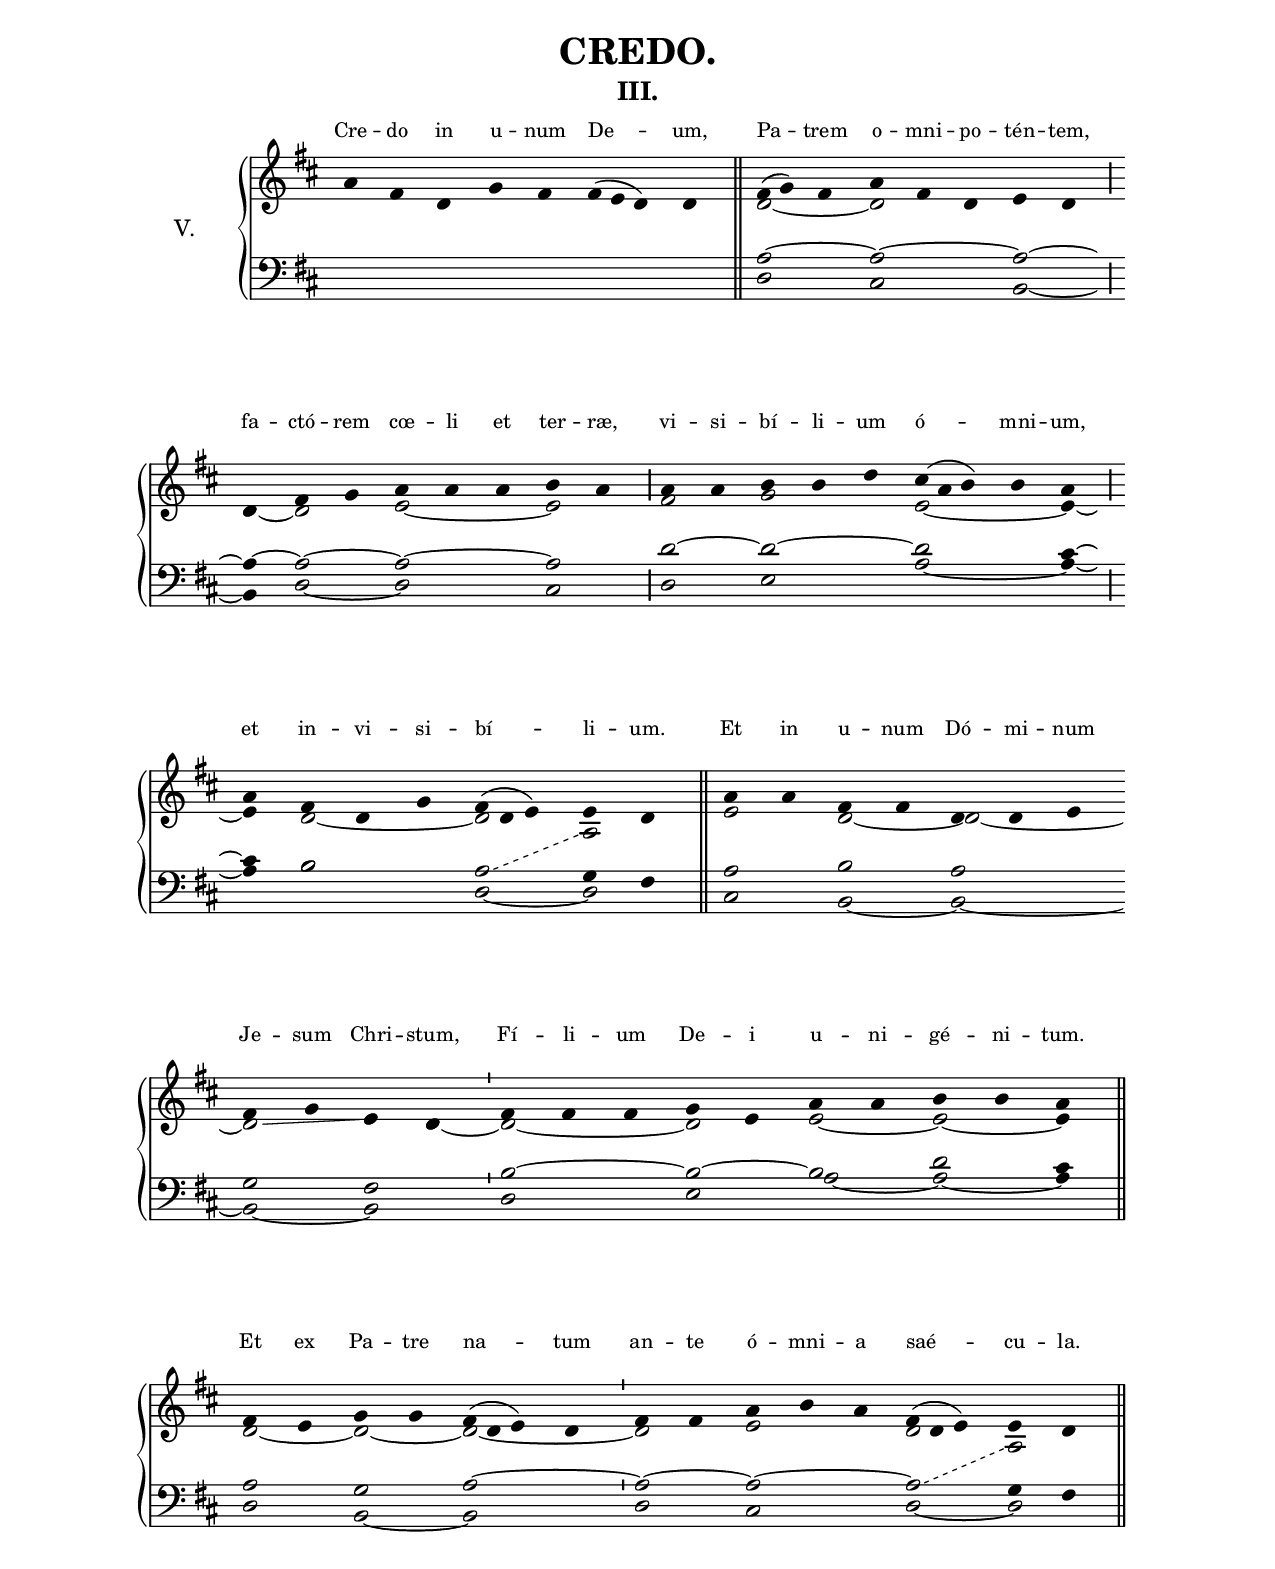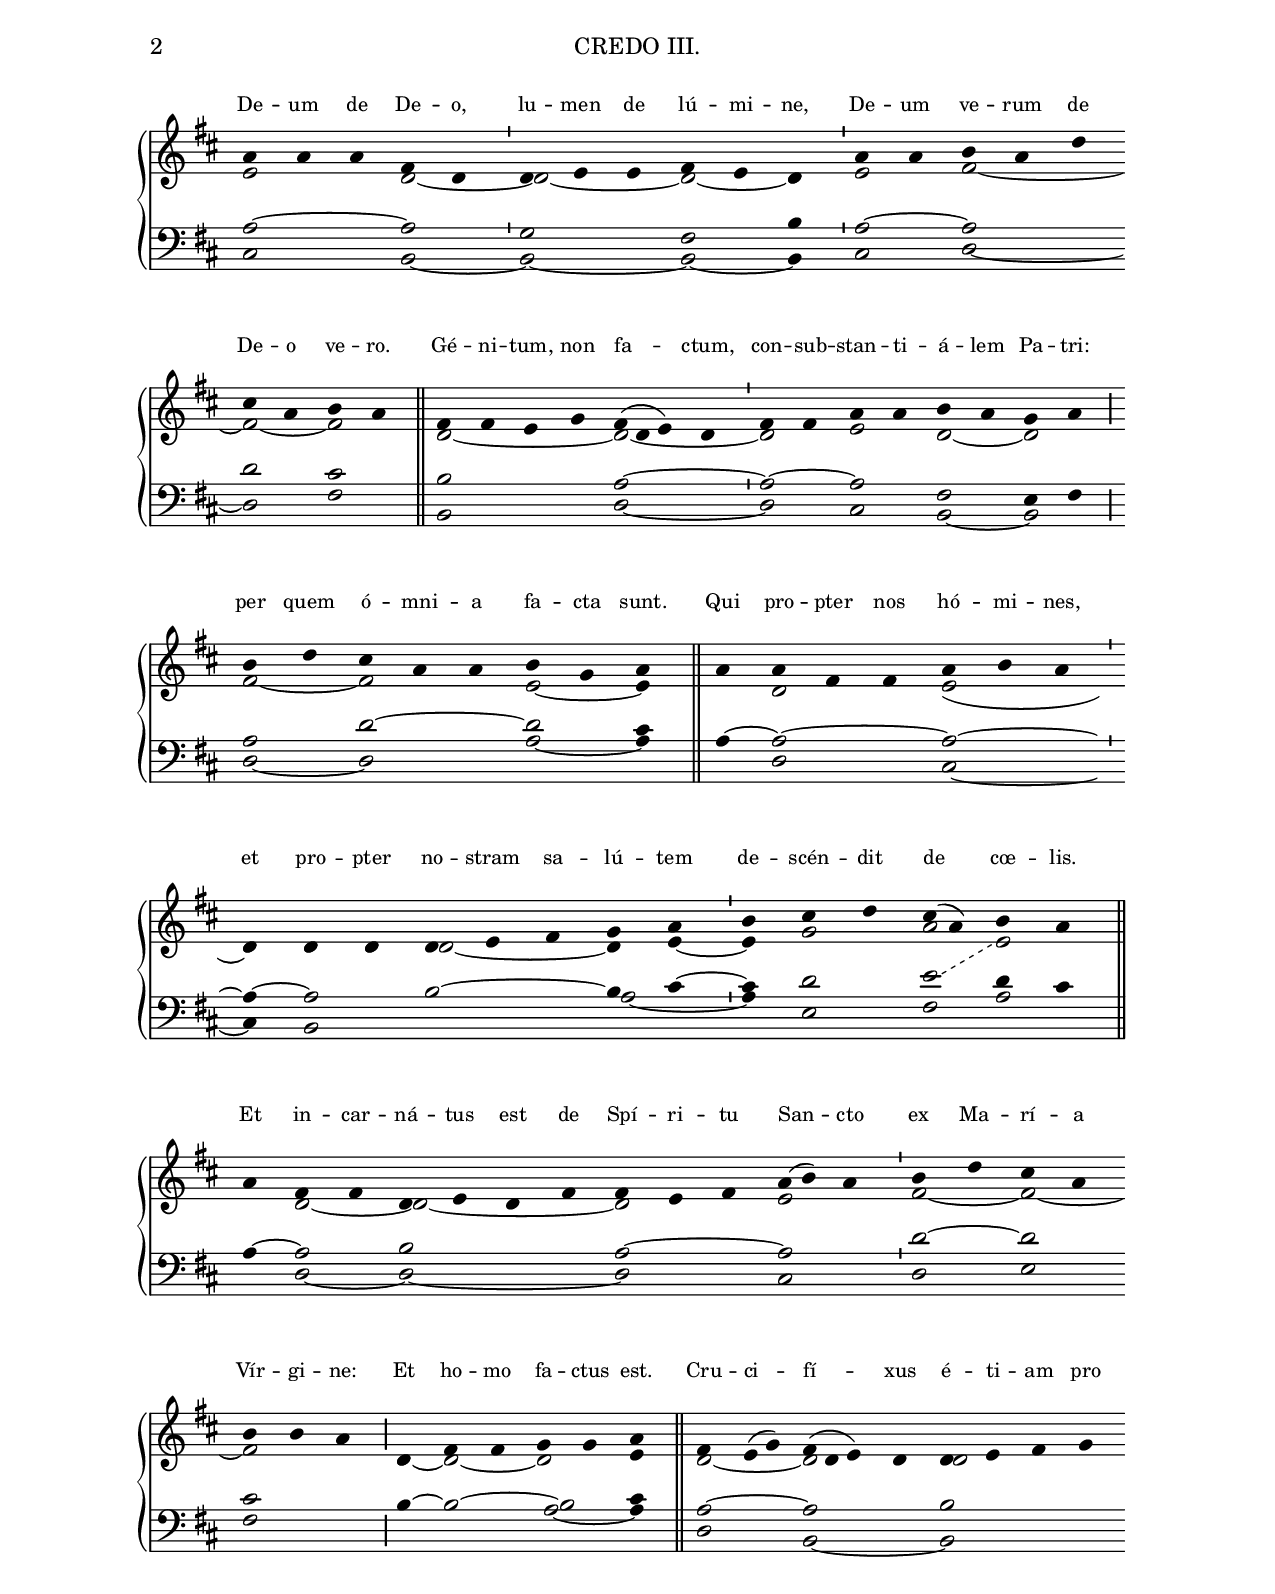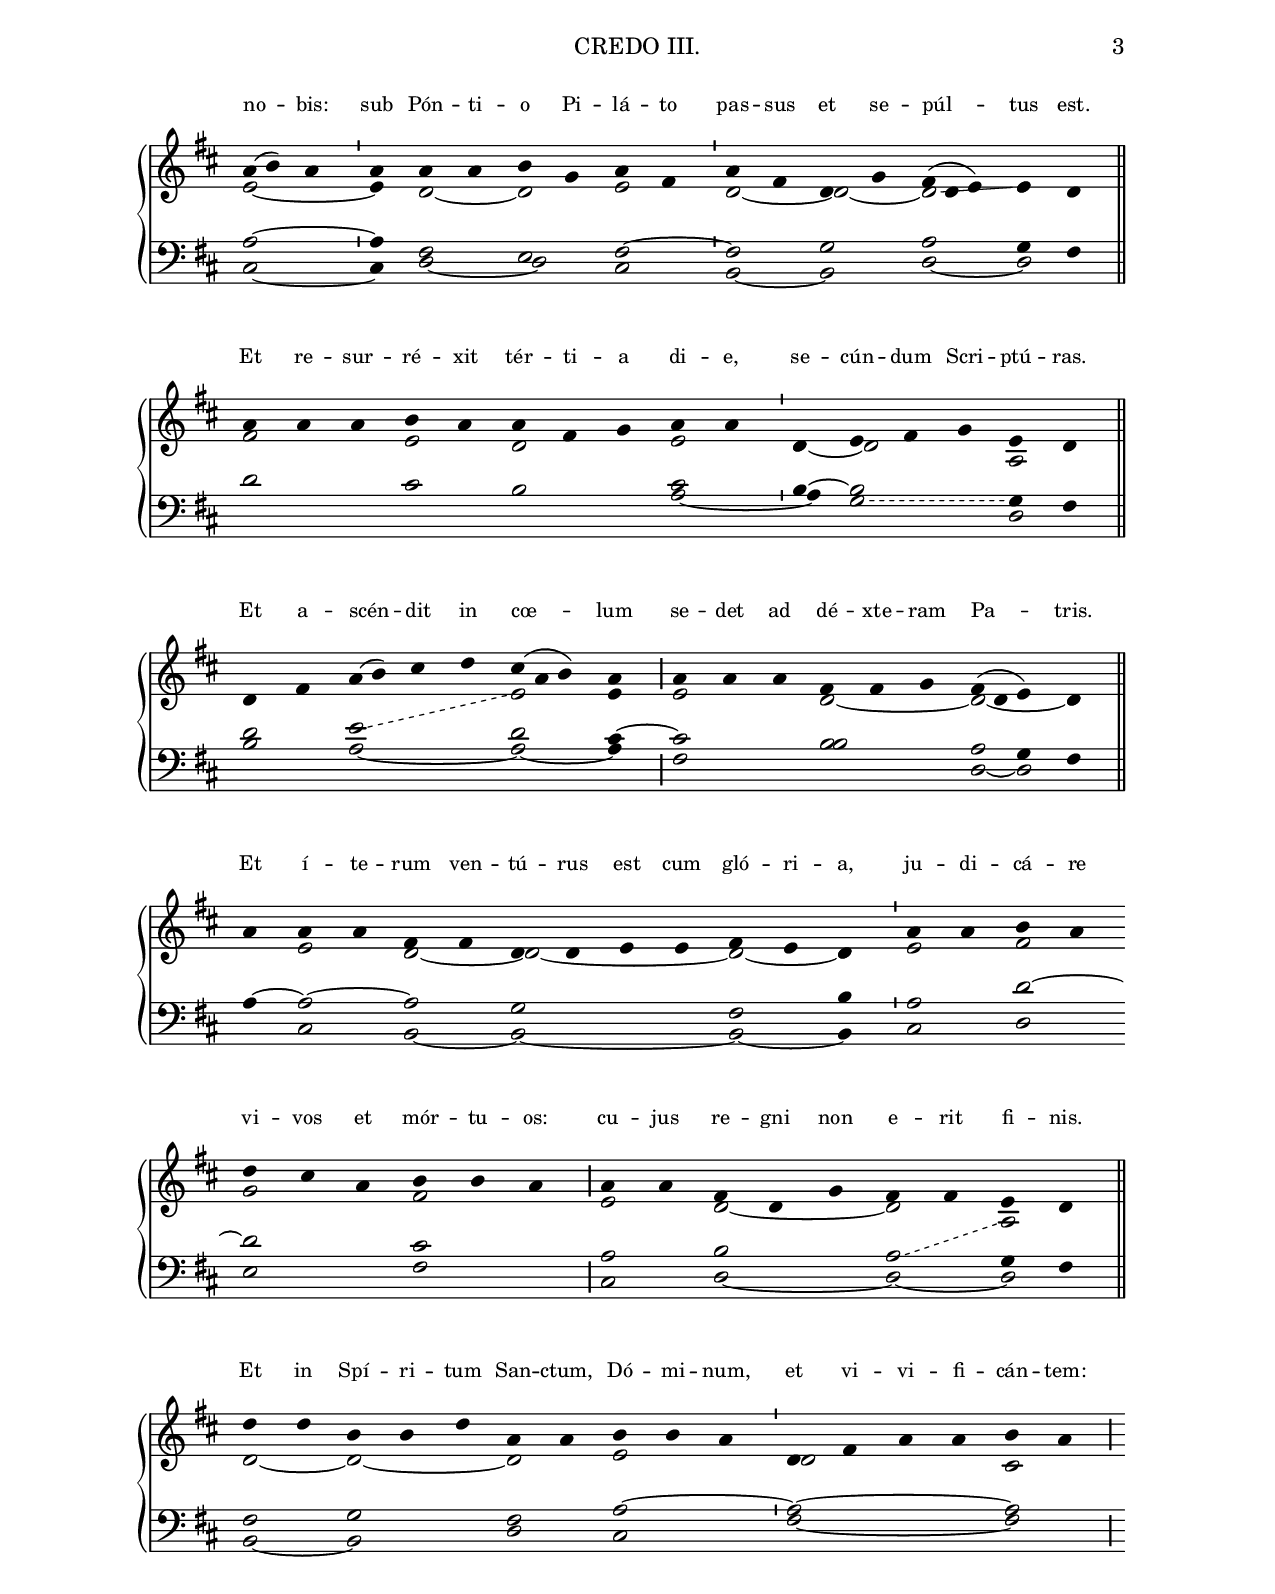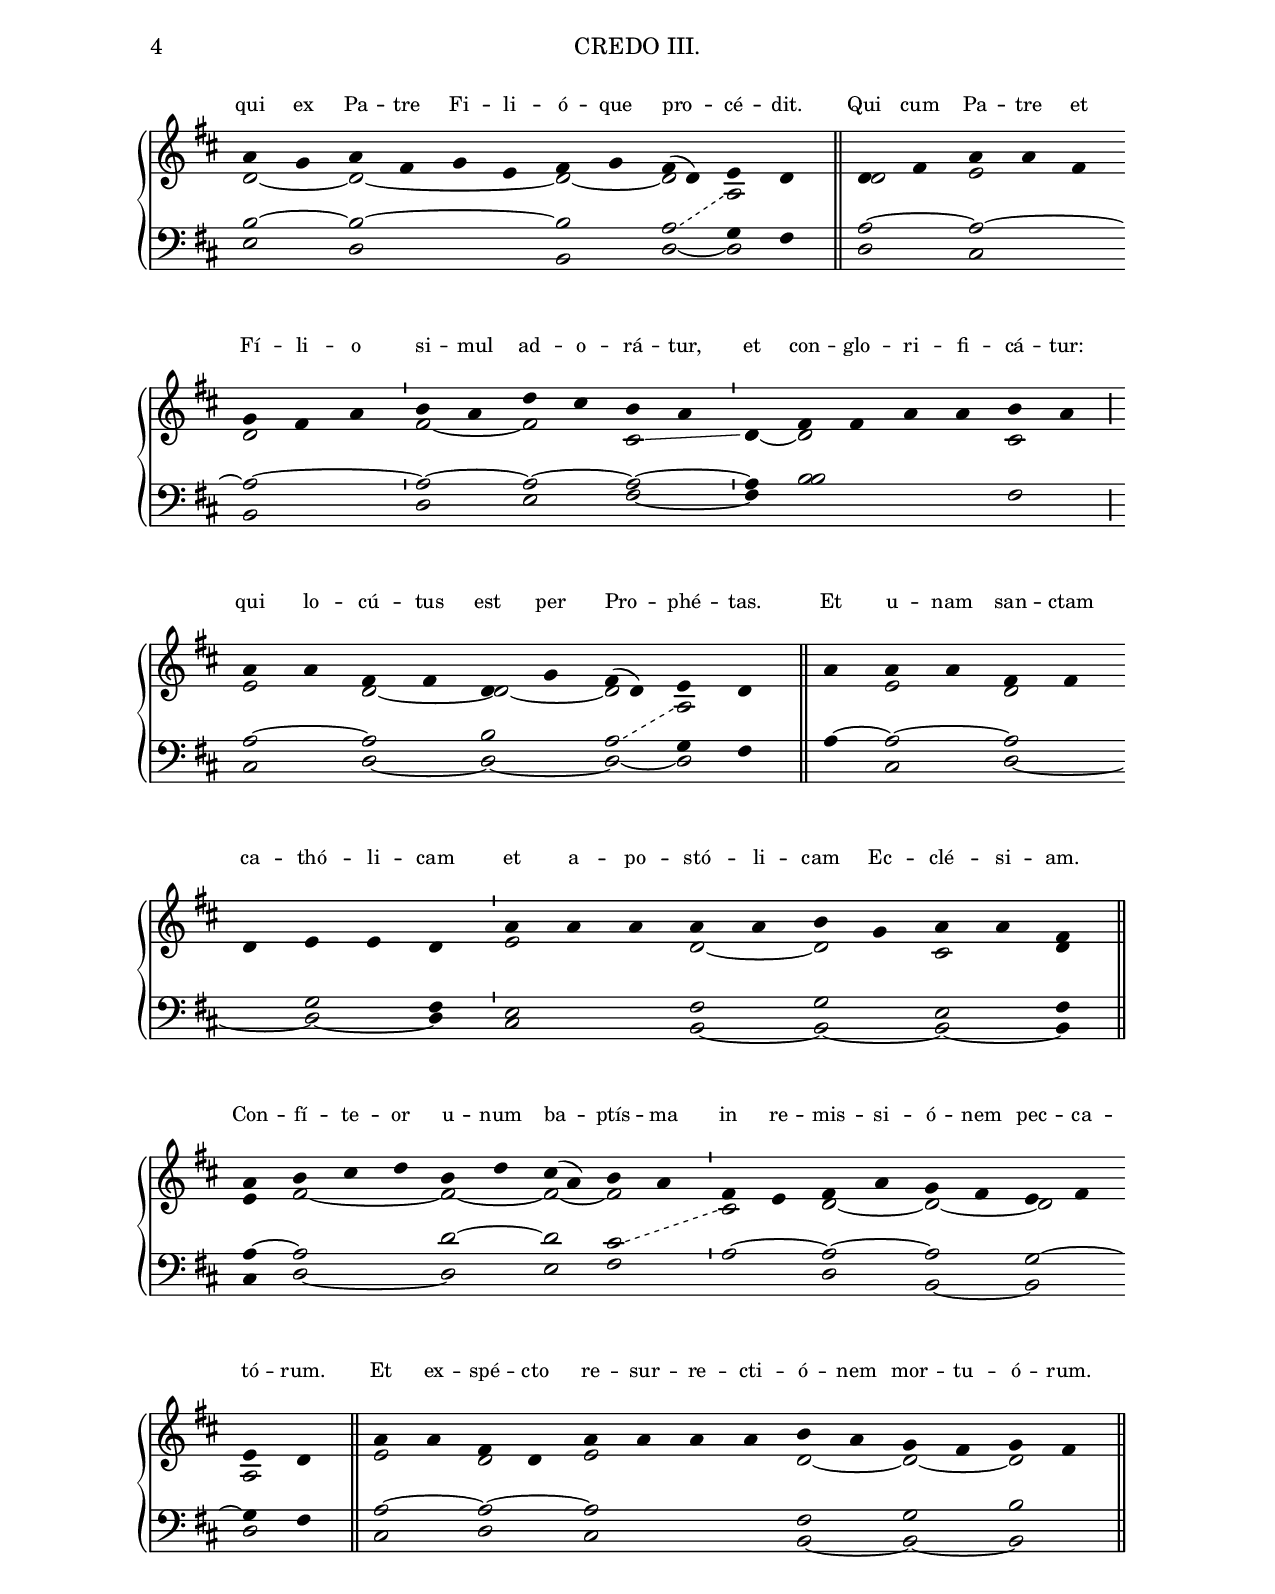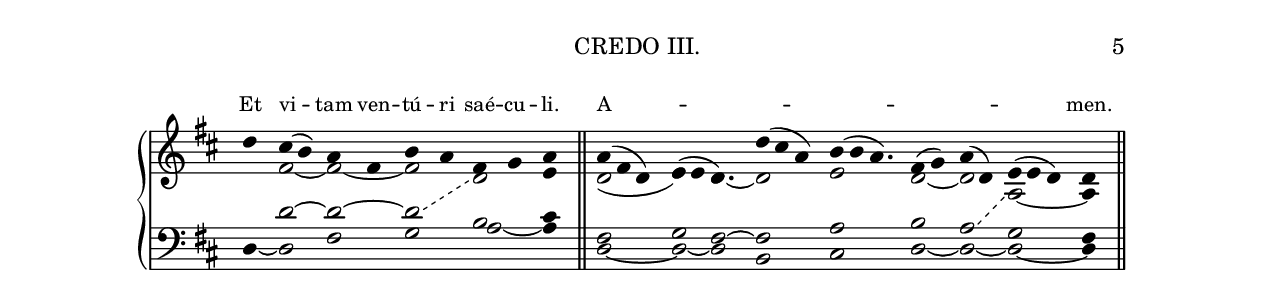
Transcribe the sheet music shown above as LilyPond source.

\version  "2.18.0"
\language "english"
%
% Styles shared by all Nova Organi Harmonia scores
%
\version  "2.18.0"

% Breathing marks borrowed from gregorian.ly
quarterBar = {
  \once \override BreathingSign.stencil = #ly:breathing-sign::divisio-minima
  \once \override BreathingSign.minimum-X-extent = #'(-1.0 . 0.0)
  \once \override BreathingSign.minimum-Y-extent = #'(-2.5 . 2.5)

  \breathe
}

halfBar = {
  \once \override BreathingSign.stencil = #ly:breathing-sign::divisio-maior
  \once \override BreathingSign.Y-offset = #0
  \once \override BreathingSign.minimum-X-extent = #'(-1.0 . 0.0)
  \once \override BreathingSign.minimum-Y-extent = #'(-2.5 . 2.5)

  \breathe
}

% Voice leading lines are drawn as dashed glissandi
voiceLineStyle = {
  \override Glissando #'style = #'dashed-line
  \override NoteColumn #'force-hshift = #0
  \override NoteHead #'transparent = ##t
}

voiceLine =
#(define-music-function
  (parser location staffA staffB noteA noteB)
  (string? string? ly:music? ly:music?)
  #{
    \change Staff = #staffA <>\glissando #noteA
    \change Staff = #staffB #noteB
  #})

% Additional macros
doubleBar   = { \bar "||" }
forceBreak  = { \bar "" \break }
shiftRight  = { \once \override NoteColumn #'force-hshift = #0.9 }
shiftRightB = { \once \override NoteColumn #'force-hshift = #1.6 }

% Default layout
\layout {
  indent = 1.7\cm
  ragged-last = ##f
  \context {
    \Staff
    \remove "Time_signature_engraver"
    \omit Flag
    \omit Stem
  }
  \context {
    \Lyrics
    \with { alignAboveContext = "up" }
    \override VerticalAxisGroup.nonstaff-relatedstaff-spacing #'minimum-distance = #4
    \override LyricText #'font-size = #-1
  }
}

% Default paper
\paper {
  #(set-paper-size "letter")
  line-width    = 6.5\in
  top-margin    = 0.4\in
  bottom-margin = 0.4\in
  markup-system-spacing #'padding = #2
  top-system-spacing    #'padding = #4
}


global = {
  \key d \major
  \cadenzaOn
}

chantText = \lyricmode {
  %Line 1
  Cre -- do in u -- num De -- um, Pa -- trem o -- mni -- po -- tén -- tem,
  fa -- ctó -- rem cœ -- li et ter -- ræ, vi -- si -- bí -- li -- um ó -- mni -- um,
  et in -- vi -- si -- bí -- li -- um. Et in u -- num Dó -- mi -- num
  Je -- sum Chri -- stum, Fí -- li -- um De -- i u -- ni -- gé -- ni -- tum.
  Et ex Pa -- tre na -- tum an -- te ó -- mni -- a saé -- cu -- la.
  De -- um de De -- o, lu -- men de lú -- mi -- ne, De -- um ve -- rum de
  De -- o ve -- ro. Gé -- ni -- tum, non fa -- ctum, con -- sub -- stan -- ti -- á -- lem Pa -- tri:
  per quem ó -- mni -- a fa -- cta sunt. Qui pro -- pter nos hó -- mi -- nes,
  et pro -- pter no -- stram sa -- lú -- tem de -- scén -- dit de cœ -- lis.
  Et in -- car -- ná -- tus est de Spí -- ri -- tu San -- cto ex Ma -- rí -- a
  Vír -- gi -- ne: Et ho -- mo fa -- ctus est. Cru -- ci -- fí -- xus é -- ti -- am pro
  no -- bis: sub Pón -- ti -- o Pi -- lá -- to pas -- sus et se -- púl -- tus est.
  Et re -- sur -- ré -- xit tér -- ti -- a di -- e, se -- cún -- dum Scri -- ptú -- ras.
  Et a -- scén -- dit in cœ -- lum se -- det ad dé -- xte -- ram Pa -- tris.
  Et í -- te -- rum ven -- tú -- rus est cum gló -- ri -- a, ju -- di -- cá -- re
  vi -- vos et mór -- tu -- os: cu -- jus re -- gni non e -- rit fi -- nis.
  Et in Spí -- ri -- tum San -- ctum, Dó -- mi -- num, et vi -- vi -- fi -- cán -- tem:
  qui ex Pa -- tre Fi -- li -- ó -- que pro -- cé -- dit. Qui cum Pa -- tre et
  Fí -- li -- o si -- mul ad -- o -- rá -- tur, et con -- glo -- ri -- fi -- cá -- tur:
  qui lo -- cú -- tus est per Pro -- phé -- tas. Et u -- nam san -- ctam
  ca -- thó -- li -- cam et a -- po -- stó -- li -- cam Ec -- clé -- si -- am.
  Con -- fí -- te -- or u -- num ba -- ptís -- ma in re -- mis -- si -- ó -- nem pec -- ca --
  tó -- rum. Et ex -- spé -- cto re -- sur -- re -- cti -- ó -- nem mor -- tu -- ó -- rum.
  Et vi -- tam ven -- tú -- ri saé -- cu -- li. A -- _ _ _ _ _ _ men.
}

chantMusic = \relative c' {
  %Measure 1
  a'4 fs d g fs fs16( e d4) d \doubleBar

  %2
  fs16( g16*3) fs4 a fs d e d \halfBar \forceBreak
  d4 fs g a a a b a \halfBar
  a a b b d cs16( a b4) b a \halfBar \forceBreak
  a fs d g fs16( d e4) e d \doubleBar

  %3
  a'4 a fs fs d d e \forceBreak
  fs g e d \quarterBar
  fs fs fs g e a a b b a \doubleBar \break

  %4
  fs4 e g g fs16( d e4) d \quarterBar
  fs4 fs a b a fs16( d e4) e d \doubleBar \break

  %5
  a' a a fs d \quarterBar
  d e e fs e d \quarterBar
  a' a b a d \forceBreak
  cs a b a \doubleBar

  %6
  fs fs e g fs16( d e4) d \quarterBar
  fs4 fs a a b a g a \halfBar \forceBreak
  b d cs a a b g a \doubleBar

  %7
  a4 a fs fs a b a \quarterBar \forceBreak
  d,4 d d d e fs g a \quarterBar
  b cs d cs16( a16*3) b4 a \doubleBar \break

  %8
  a4 fs fs d e d fs fs e fs a16( b16*3) a4 \quarterBar
  b d cs a \forceBreak
  b b a \halfBar
  d, fs fs g g a \doubleBar

  %9
  fs4 e16( g16*3) fs16( d e4) d d e fs g \forceBreak
  a16( b16*3) a4 \quarterBar
  a a a b g a fs \quarterBar
  a fs d g fs16( d e4) e d \doubleBar \break

  %10
  a'4 a a b a a fs g a a \quarterBar
  d, e fs g e d \doubleBar \break

  %11
  d4 fs a16( b16*3) cs4 d cs16( a b4) a \halfBar
  a a a fs fs g fs16( d e4) d \doubleBar \break

  %12
  a'4 a a fs fs d d e e fs e d \quarterBar
  a' a b a \forceBreak
  d cs a b b a \halfBar
  a a fs d g fs fs e d \doubleBar \break

  %13
  d'4 d b b d a a b b a \quarterBar
  d, fs a a b a \halfBar \forceBreak
  a g a fs g e fs g fs16( d16*3) e4 d \doubleBar

  %14
  d4 fs a a fs \forceBreak
  g fs a \quarterBar
  b a d cs b a \quarterBar
  d, fs fs a a b a \halfBar \forceBreak
  a a fs fs d g fs16( d16*3) e4 d \doubleBar

  %15
  a'4 a a fs fs \forceBreak
  d e e d \quarterBar
  a' a a a a b g a a fs \doubleBar \break

  %16
  a4 b cs d b d cs16( a16*3) b4 a \quarterBar
  fs e fs a g fs e fs \forceBreak
  e d \doubleBar

  %17
  a'4 a fs d a' a a a b a g fs g fs \doubleBar \break

  %18
  d'4 cs16( b16*3) a4 fs b a fs g a \doubleBar

  %19
  a16(  fs d4) e16( e d4.)
  d'16( cs a4) b16( b a4.)
  fs16( g16*3)
  a16( d,16*3)
  e16( e d4) d \doubleBar
}

altoMusic = \relative c' {
  %1
  s2*3 s2*3/4

  %2
  d2~ d2*3/2 s2
  d4~ d2 e2*3/2~ e2
  fs g2*3/2 e2*5/4~ e4~
  e d2*3/2~ d2*3/4 a2

  %3
  e'2 d~ d2*3/2~ d2 \glissando e4 d~
  d2*3/2~ d2 e~ e~ e4

  %4
  d2~ d~ d2*5/4~
  d2 e2*3/2 d2*3/4 a2

  %5
  e'2*3/2 d2~
  d2*3/2~ d2~ d4
  e2 fs2*3/2~
  fs2~ fs

  %6
  d2*2~ d2*5/4~
  d2 e d~ d
  fs~ fs2*3/2 e2~ e4

  %7
  s4 d2*3/2 e
  (d4) d d d2*3/2~ d4 e~
  e g2 a2*1/2 e2

  %8
  s4 d2~ d2*2~ d2*3/2 e2
  fs~ fs~ fs2*3/2
  d4~ d2~ d e4

  %9
  d2~ d2*5/4 d2*2 e2~
  e4 d2~  d e
  d2~ d~
  d2*3/4 -\tweak Glissando.Y-offset #-0.6 \glissando e4
  s4

  %10
  fs2*3/2 e2 d2*3/2 e2
  d4~ d2*3/2 a2

  %11
  s2*2 s4 e'2*3/4 e4
  e2*3/2 d~ d2*3/4~ d4

  %12
  s4 e2 d~ d2*2~ d2~ d4
  e2 fs
  g2*3/2 fs
  e2 d2*3/2~ d2 a

  %13
  d2~ d2*3/2~ d2 e2*3/2
  d2*2 cs2
  d~ d2*2~ d2~ d2*1/2 a2

  %14
  d2 e2*3/2 d
  fs2~ fs cs \glissando
  d4~ d2*2 cs2
  e d~ d~ d2*1/2 a2

  %15
  s4 e'2 d s2*2
  e2*3/2 d2~ d cs d4

  %16
  e4 fs2*3/2~ fs2~ fs2*1/2~ fs2
  cs d~ d~ d a

  %17
  e'2 d e2*2 d2~ d~ d

  %18
  s4 fs2*1/2~ fs2~ fs d e4

  %19
  d2*3/4( e8) d4.~
  d2*3/4 e2
  d2*1/2~ d a2*3/4~ a4
}

tenorMusic = \relative c' {
  %1
  s2*3 s2*3/4

  %2
  a2~ a2*3/2~ a2~ \halfBar
  a4~ a2~ a2*3/2~ a2 \halfBar
  d~ d2*3/2~ d2*5/4 cs4~ \halfBar
  cs b2*3/2 a2*3/4 g4 fs

  %3
  a2 b a2*3/2 g2 fs \quarterBar
  b2*3/2~ b2~ b d cs4

  %4
  a2 g a2*5/4~ \quarterBar
  a2~ a2*3/2~ a2*3/4 g4 fs4

  %5
  a2*3/2~ a2 \quarterBar
  g2*3/2 fs2 b4 \quarterBar
  a2~ a2*3/2 d2 cs

  %6
  b2*2 a2*5/4~ \quarterBar
  a2~ a fs e4 fs \halfBar
  a2 d2*3/2~ d2 cs4

  %7
  a4~ a2*3/2~ a~ \quarterBar
  a4~ a2 b2*3/2~ b4 cs~ \quarterBar
  cs d2 e2*1/2 d4 cs

  %8
  a4~ a2 b2*2 a2*3/2~ a2 \quarterBar
  d~ d cs2*3/2 \halfBar
  b4~ b2~ \shiftRightB b cs4

  %9
  a2~ a2*5/4 b2*2 a2~ \quarterBar
  a4 fs2 e fs~ \quarterBar
  fs g a2*3/4 g4 fs

  %10
  d'2*3/2 cs2 b2*3/2 cs2 \quarterBar
  b4~ b2*3/2 g4 fs

  %11
  d'2 e2*3/2 d2*3/4 cs4~ \halfBar
  cs2*3/2 b a2*1/4 g4 fs

  %12
  a4~ a2~ a g2*2 fs2 b4 \quarterBar
  a2 d~ d2*3/2 cs \halfBar
  a2 b2*3/2 a2 g4 fs

  %13
  fs2 g2*3/2 fs2 a2*3/2~ \quarterBar
  a2*2~ a2 \halfBar
  b~ b2*2~ b2 a2*1/2 g4 fs

  %14
  a2~ a2*3/2~ a~ \quarterBar
  a2~ a~ a~ \quarterBar
  a4 b2*2 fs2 \halfBar
  a~ a b a2*1/2 g4 fs

  %15
  a4~ a2~ a s4 g2 fs4 \quarterBar
  e2*3/2 fs2 g e fs4

  %16
  a4~ a2*3/2 d2~ d2*1/2 cs2 \quarterBar
  a~ a~ a g~ g4 fs

  %17
  a2~ a~ a2*2 fs2 g b

  %18
  s4 d2*1/2~ d2~ d b cs4

  %19
  fs,2*3/4 g2*1/4 fs2*3/4~
  fs2*3/4 a2
  b2*1/2 a g2*3/4 fs4
}

bassMusic = \relative c {
  %1
  s2*3 s2*3/4

  %2
  d2 cs2*3/2 b2~
  b4 d2~ d2*3/2 cs2
  d e2*3/2 a2*5/4~ a4~
  a b2*3/2 d,2*3/4~ d2

  %3
  cs2 b~ b2*3/2~ b2~ b
  d2*3/2 e2 a~ a~ a4

  %4
  d,2 b~ b2*5/4
  d2 cs2*3/2 d2*3/4~ d2

  %5
  cs2*3/2 b2~
  b2*3/2~ b2~ b4
  cs2 d2*3/2~
  d2 fs

  %6
  b,2*2 d2*5/4~
  d2 cs b~ b
  d~ d2*3/2 a'2~ a4

  %7
  s4 d,2*3/2 cs~
  cs4 b2 s2*3/2 a'2~
  a4 e2 fs2*1/2 a2

  %8
  s4 d,2~ d2*2~ d2*3/2 cs2
  d e
  fs2*3/2
  s2 s4 a2~ a4

  %9
  d,2 b2*5/4~ b2*2 cs2~
  cs4 d2~ d cs
  b~ b d2*3/4~ d2

  %10
  s2*4 a'2~
  a4 g2*3/2 d2

  %11
  b'2 a2*3/2~ a2*3/4~ a4
  fs2*3/2 \shiftRight b d,2*1/4~ d2

  %12
  s4 cs2 b~ b2*2~ b2~ b4
  cs2 d
  e2*3/2 fs
  cs2 d2*3/2~ d2~ d

  %13
  b2~ b2*3/2 d2 cs2*3/2
  fs2*2~ fs2
  e d2*2 b2 d2*1/2~ d2

  %14
  d2 cs2*3/2 b
  d2 e fs~
  fs4 \shiftRight b2*2 s2
  cs,2 d~ d~ d2*1/2~ d2

  %15
  s4 cs2 d~  \set tieWaitForNote = ##t
  s4~ d2~ d4 \set tieWaitForNote = ##f
  cs2*3/2 b2~ b~ b~ b4

  %16
  cs4 d2*3/2~ d2 e2*1/2 fs2
  s d b~ b d

  %17
  cs2 d cs2*2 b2~ b~ b

  %18
  d4~ d2*1/2 fs2 g a~ a4

  %19
  d,2*3/4~ d2*1/4~ d2*3/4
  b2*3/4 cs2
  d2*1/2~ d~ d2*3/4~ d4
}

voiceLines = \relative c' {
  \voiceLineStyle

  %1-2
  s2*17 s4
  \voiceLine "down" "up" a2*3/4 a2

  %3-4
  s2*16 s8
  \voiceLine "down" "up" a2*3/4 a2

  %5-7
  s2*30 s8
  \voiceLine "down" "up" e'2*1/2 e2

  %8-10
  s2*30 s4
  \voiceLine "down" "down" g,2*3/2 g4
  s4

  %11
  s2
  \voiceLine "down" "up" e'2*3/2 e2*3/4
  s2*4 s8

  %12
  s2*14
  \voiceLine "down" "up" a,2 a2

  %13
  s2*12
  \voiceLine "down" "up" a2*1/2 a2

  %14
  s2*13 s4
  \voiceLine "down" "up" a2*1/2 a2

  %15-16
  s2*13
  \voiceLine "down" "up" cs2 cs2
  s2*4 s4

  %17-18
  s2*8 s4
  \voiceLine "down" "up" d2 d2
  s4

  %19
  s2*4
  \voiceLine "down" "up" a2*1/2 a2*3/4
}

\paper {
  oddHeaderMarkup = \markup \fill-line {
    \line {}
    \center-column {
      \on-the-fly #first-page     " "
      \on-the-fly #not-first-page "CREDO III."
    }
    \line { \on-the-fly #print-page-number-check-first \fromproperty #'page:page-number-string }
  }
  evenHeaderMarkup = \markup \fill-line {
    \line { \on-the-fly #print-page-number-check-first \fromproperty #'page:page-number-string }
    \center-column { "CREDO III." }
    \line {}
  }
}

\header {
  title = "CREDO."
  subtitle = "III."
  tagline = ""
}

\score {
  \new StaffGroup <<
    \set StaffGroup.instrumentName = "V."
    \set StaffGroup.systemStartDelimiter = #'SystemStartBrace

    \new Staff = up <<
      \new Voice = "chant" {
        \voiceOne \global \chantMusic
      }
      \new Voice {
        \voiceTwo \global \altoMusic
      }
    >>

    \new Staff = down <<
      \clef bass
      \new Voice {
        \voiceOne \global \tenorMusic
      }
      \new Voice {
        \voiceTwo \global \bassMusic
      }
      \new Voice {
        \voiceThree \global \voiceLines
      }
    >>

    \new Lyrics \lyricsto chant \chantText
  >>
}
